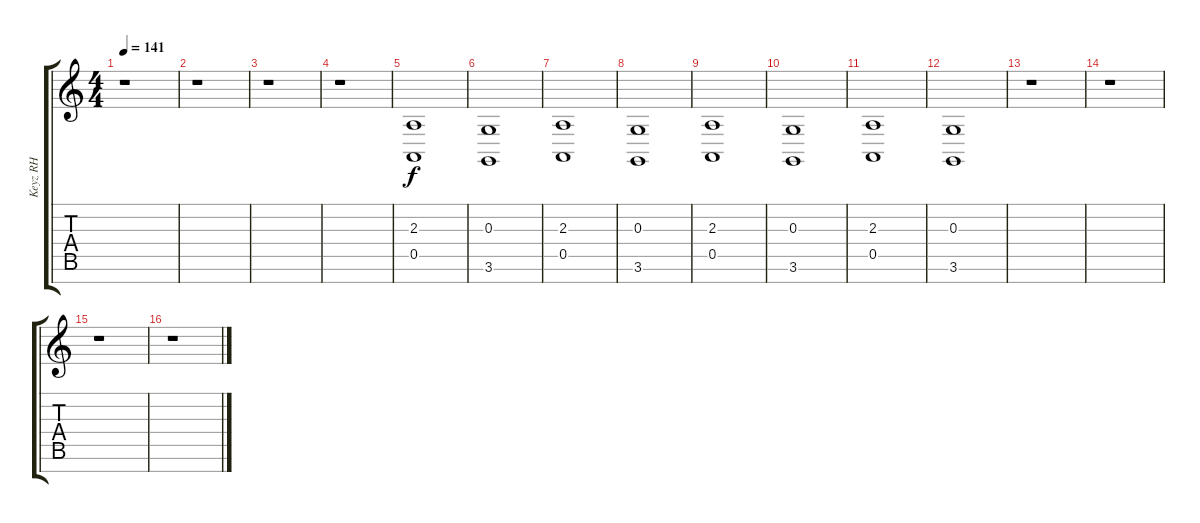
\track ("Keyz RH" "Keyz RH") {instrument pad8sweep}
\staff {score tabs}
\tuning (E4 B3 G3 D3 A2 E2 B1) {hide}
\ts (4 4)
\tempo 141
\clef g2
\ks c
r.1{dy f instrument pad8sweep} |
r.1 |
r.1 |
r.1 |
(2.3 0.5).1 |
(0.3 3.6).1 |
(2.3 0.5).1 |
(0.3 3.6).1 |
(2.3 0.5).1 |
(0.3 3.6).1 |
(2.3 0.5).1 |
(0.3 3.6).1 |
r.1 |
r.1 |
r.1 |
r.1
